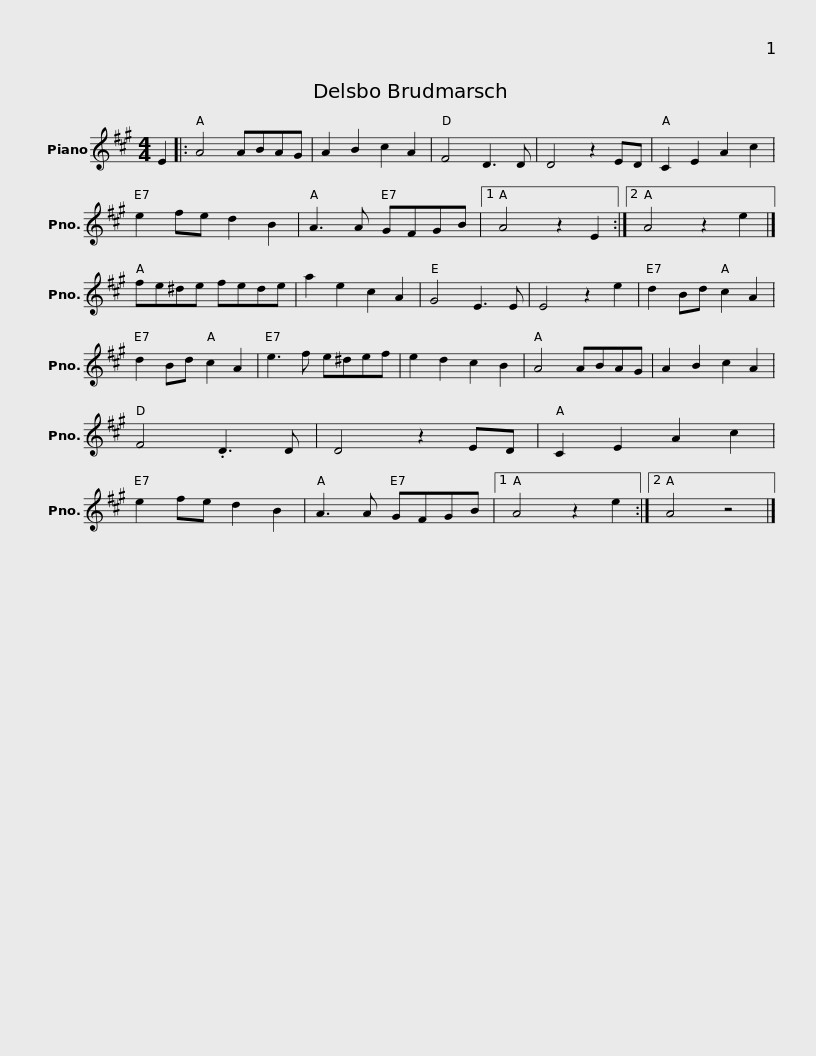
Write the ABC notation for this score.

X:1
L:1/8
M:4/4
I:linebreak $
K:A
V:1 treble
V:1
 E2 |: A4 ABAG | A2 B2 c2 A2 | F4 D3 D | D4 z2 ED | %5
 C2 E2 A2 c2 | e2 fe d2 B2 |$ A3 A GFGB |1 A4 z2 E2 :|2 A4 z2 e2 |] %10
 fe^de fede | a2 e2 c2 A2 | G4 E3 E | E4 z2 e2 |$ d2 Bd c2 A2 | %15
 d2 Bd c2 A2 | e3 f e^def | e2 d2 c2 B2 | A4 ABAG | A2 B2 c2 A2 | %20
 F4 .D3 D |$ D4 z2 ED | C2 E2 A2 c2 | e2 fe d2 B2 | A3 A GFGB |1 %25
 A4 z2 e2 :|2 A4 z4 |] %27
